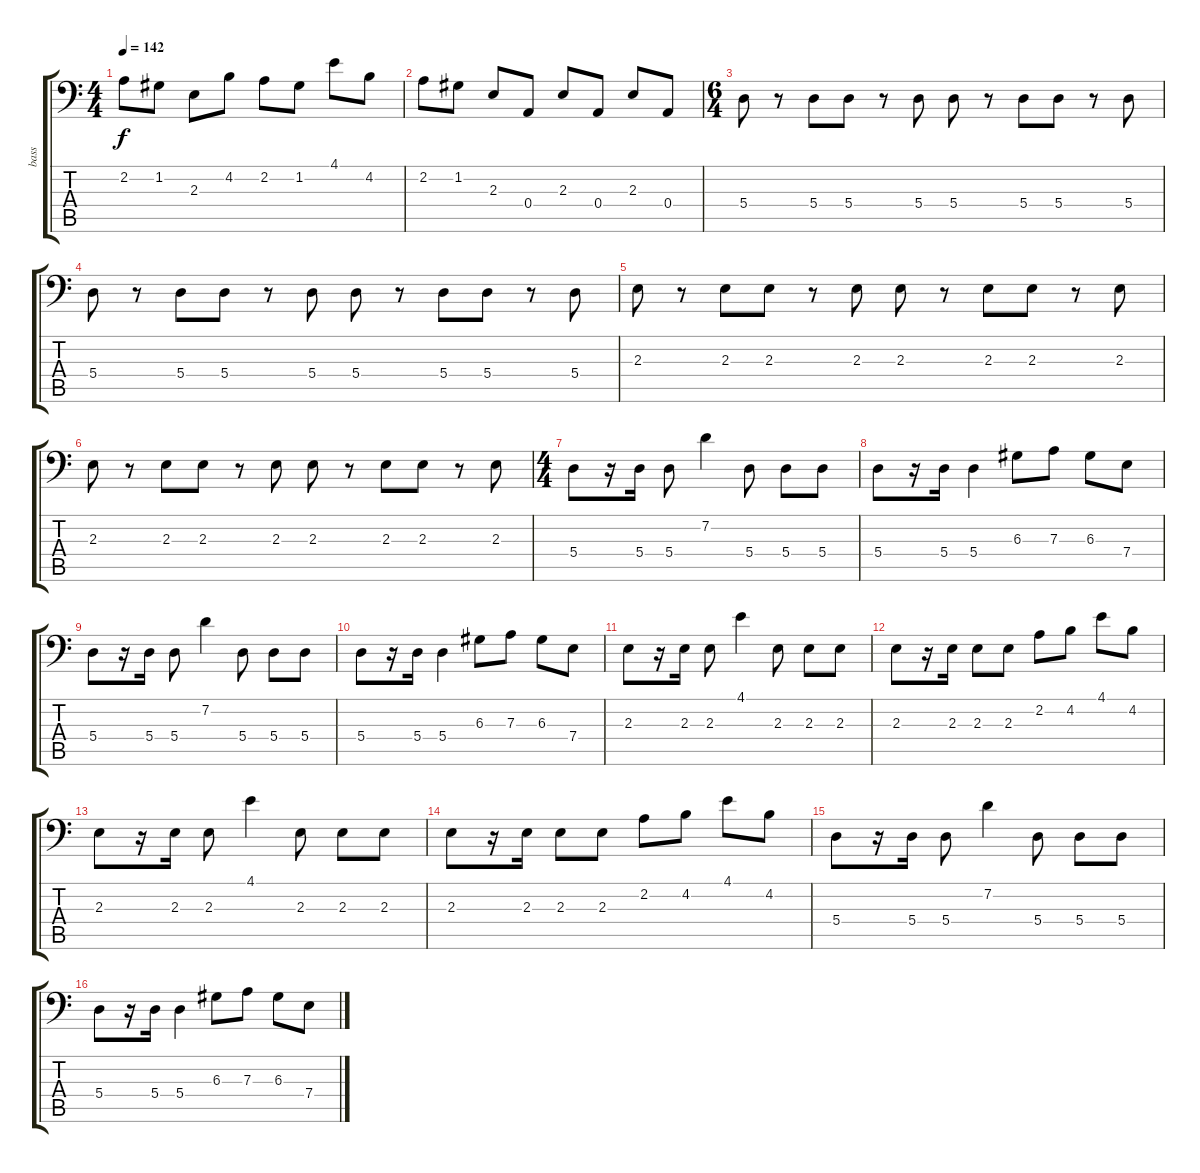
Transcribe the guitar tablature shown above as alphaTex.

\track ("bass" "bass") {instrument electricbassfinger}
\staff {score tabs}
\tuning (C3 G2 D2 A1 E1 B0) {hide}
\ts (4 4)
\tempo 142
\clef f4
\ks c
2.2.8{dy f} 1.2.8 2.3.8 4.2.8 2.2.8 1.2.8 4.1.8 4.2.8 |
2.2.8 1.2.8 2.3.8 0.4.8 2.3.8 0.4.8 2.3.8 0.4.8 |
\ts (6 4)
5.4.8 r.8 5.4.8 5.4.8 r.8 5.4.8 5.4.8 r.8 5.4.8 5.4.8 r.8 5.4.8 |
5.4.8 r.8 5.4.8 5.4.8 r.8 5.4.8 5.4.8 r.8 5.4.8 5.4.8 r.8 5.4.8 |
2.3.8 r.8 2.3.8 2.3.8 r.8 2.3.8 2.3.8 r.8 2.3.8 2.3.8 r.8 2.3.8 |
2.3.8 r.8 2.3.8 2.3.8 r.8 2.3.8 2.3.8 r.8 2.3.8 2.3.8 r.8 2.3.8 |
\ts (4 4)
5.4.8 r.16 5.4.16 5.4.8 7.2.4 5.4.8 5.4.8 5.4.8 |
5.4.8 r.16 5.4.16 5.4.4 6.3.8 7.3.8 6.3.8 7.4.8 |
5.4.8 r.16 5.4.16 5.4.8 7.2.4 5.4.8 5.4.8 5.4.8 |
5.4.8 r.16 5.4.16 5.4.4 6.3.8 7.3.8 6.3.8 7.4.8 |
2.3.8 r.16 2.3.16 2.3.8 4.1.4 2.3.8 2.3.8 2.3.8 |
2.3.8 r.16 2.3.16 2.3.8 2.3.8 2.2.8 4.2.8 4.1.8 4.2.8 |
2.3.8 r.16 2.3.16 2.3.8 4.1.4 2.3.8 2.3.8 2.3.8 |
2.3.8 r.16 2.3.16 2.3.8 2.3.8 2.2.8 4.2.8 4.1.8 4.2.8 |
5.4.8 r.16 5.4.16 5.4.8 7.2.4 5.4.8 5.4.8 5.4.8 |
5.4.8 r.16 5.4.16 5.4.4 6.3.8 7.3.8 6.3.8 7.4.8
